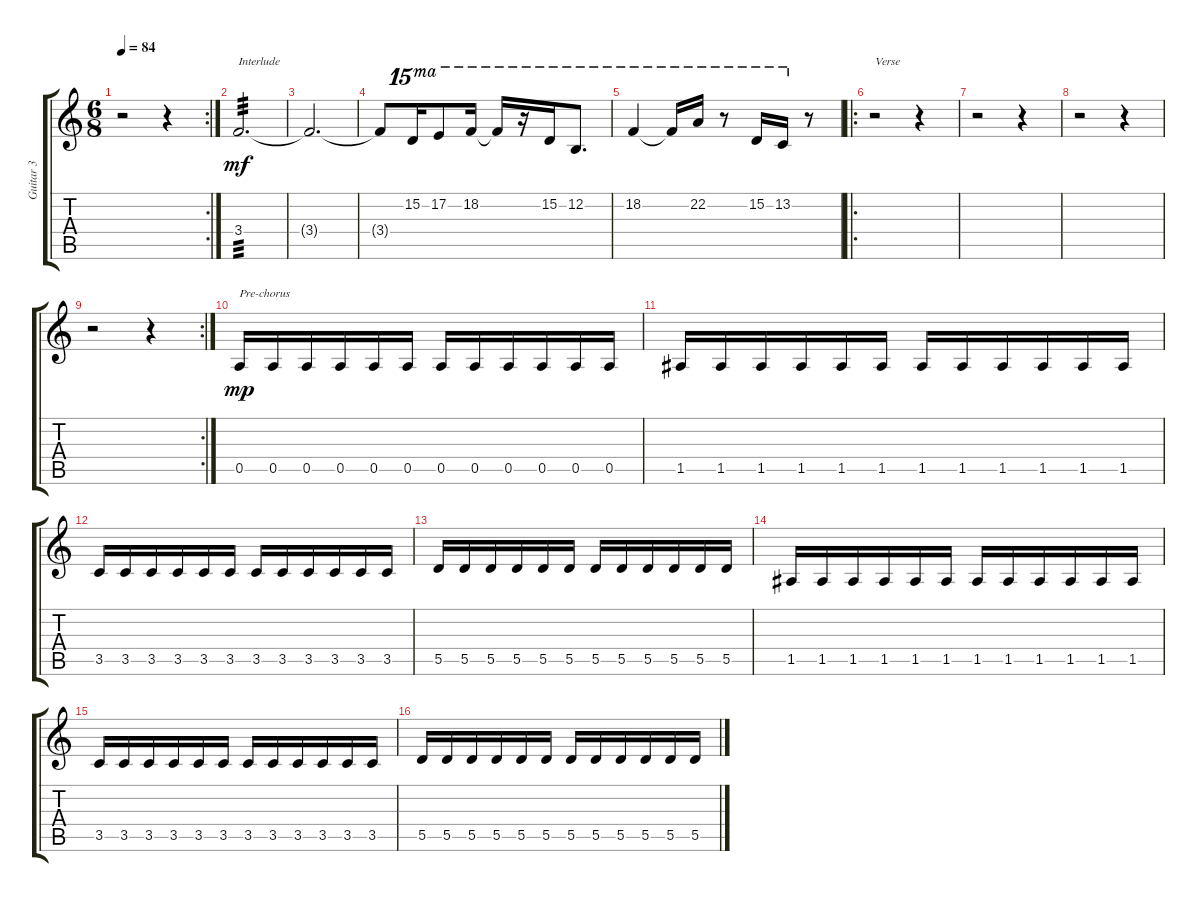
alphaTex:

\track ("Guitar 3" "Guitar 3") {instrument electricguitarclean}
\staff {score tabs}
\tuning (E4 B3 G3 D3 A2 D2) {hide}
\rc 2
\ts (6 8)
\tempo 84
\clef g2
\ks c
r.2{dy mp} r.4 |
3.4.2{d txt "Interlude" tp 3 dy mf instrument distortionguitar} |
3.4{t}.2{d} |
3.4{t}.8 15.2.16{ot 15ma} 17.2.8{ot 15ma} 18.2.16{ot 15ma} 18.2{t}.16{ot 15ma} r.16{ot 15ma} 15.2.16{ot 15ma} 12.2.8{d ot 15ma} |
18.2.4{ot 15ma} 18.2{t}.16{ot 15ma} 22.2.16{ot 15ma} r.8{ot 15ma} 15.2.16{ot 15ma} 13.2.16{ot 15ma} r.8 |
\ro
r.2{txt "Verse"} r.4 |
r.2 r.4 |
r.2 r.4 |
\rc 2
r.2 r.4 |
0.5.16{txt "Pre-chorus" dy mp instrument electricguitarclean} 0.5.16 0.5.16 0.5.16 0.5.16 0.5.16 0.5.16 0.5.16 0.5.16 0.5.16 0.5.16 0.5.16 |
1.5.16 1.5.16 1.5.16 1.5.16 1.5.16 1.5.16 1.5.16 1.5.16 1.5.16 1.5.16 1.5.16 1.5.16 |
3.5.16 3.5.16 3.5.16 3.5.16 3.5.16 3.5.16 3.5.16 3.5.16 3.5.16 3.5.16 3.5.16 3.5.16 |
5.5.16 5.5.16 5.5.16 5.5.16 5.5.16 5.5.16 5.5.16 5.5.16 5.5.16 5.5.16 5.5.16 5.5.16 |
1.5.16 1.5.16 1.5.16 1.5.16 1.5.16 1.5.16 1.5.16 1.5.16 1.5.16 1.5.16 1.5.16 1.5.16 |
3.5.16 3.5.16 3.5.16 3.5.16 3.5.16 3.5.16 3.5.16 3.5.16 3.5.16 3.5.16 3.5.16 3.5.16 |
5.5.16 5.5.16 5.5.16 5.5.16 5.5.16 5.5.16 5.5.16 5.5.16 5.5.16 5.5.16 5.5.16 5.5.16
